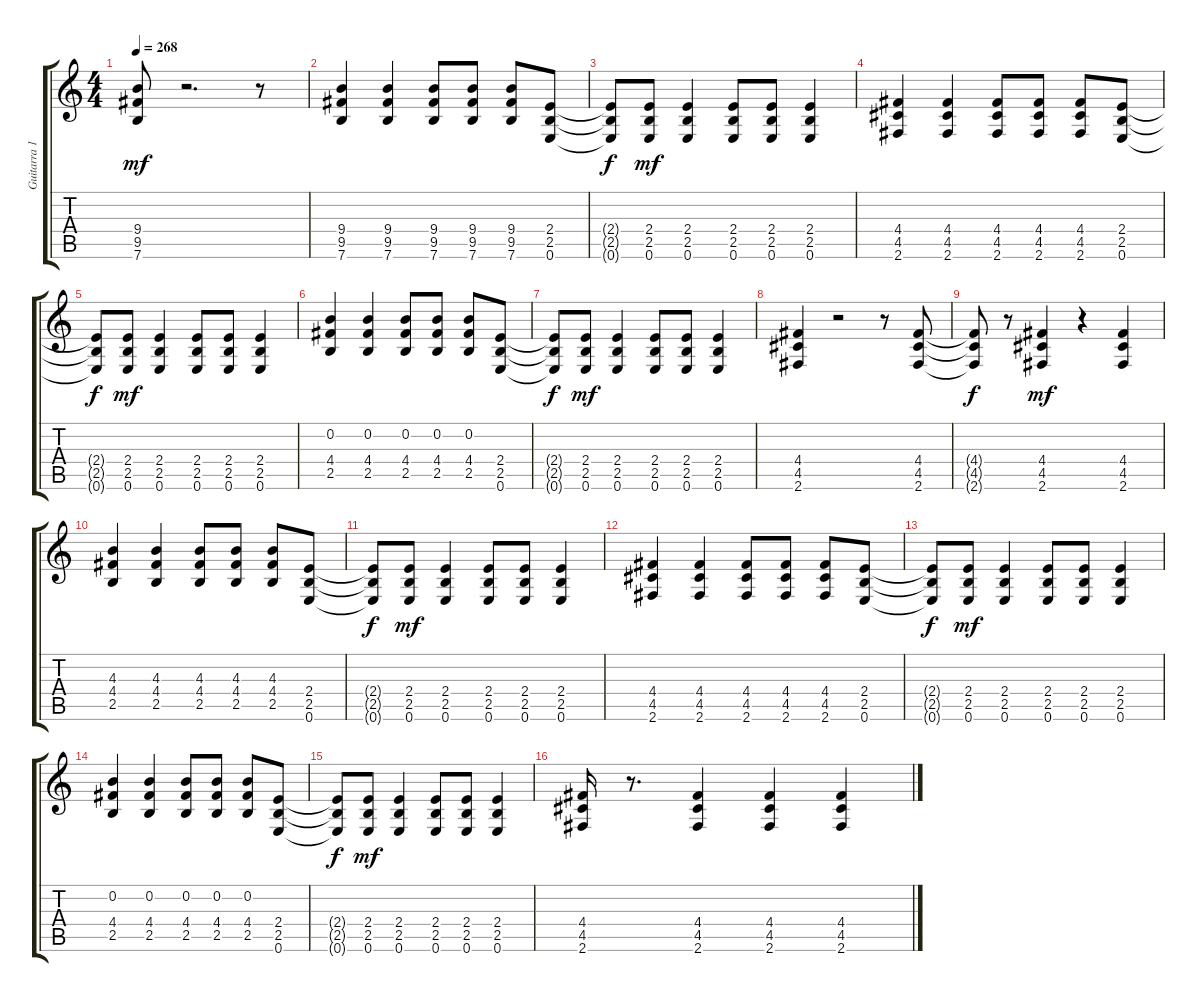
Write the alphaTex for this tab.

\track ("Guitarra 1" "Guitarra 1") {instrument distortionguitar}
\staff {score tabs}
\tuning (E4 B3 G3 D3 A2 E2) {hide}
\ts (4 4)
\tempo 268
\clef g2
\ks c
(9.4 9.5 7.6).8{dy mf} r.2{d} r.8 |
(9.4 9.5 7.6).4 (9.4 9.5 7.6).4 (9.4 9.5 7.6).8 (9.4 9.5 7.6).8 (9.4 9.5 7.6).8 (2.4 2.5 0.6).8 |
(2.4{t} 2.5{t} 0.6{t}).8{dy f} (2.4 2.5 0.6).8{dy mf} (2.4 2.5 0.6).4 (2.4 2.5 0.6).8 (2.4 2.5 0.6).8 (2.4 2.5 0.6).4 |
(4.4 4.5 2.6).4 (4.4 4.5 2.6).4 (4.4 4.5 2.6).8 (4.4 4.5 2.6).8 (4.4 4.5 2.6).8 (2.4 2.5 0.6).8 |
(2.4{t} 2.5{t} 0.6{t}).8{dy f} (2.4 2.5 0.6).8{dy mf} (2.4 2.5 0.6).4 (2.4 2.5 0.6).8 (2.4 2.5 0.6).8 (2.4 2.5 0.6).4 |
(0.2 4.4 2.5).4 (0.2 4.4 2.5).4 (0.2 4.4 2.5).8 (0.2 4.4 2.5).8 (0.2 4.4 2.5).8 (2.4 2.5 0.6).8 |
(2.4{t} 2.5{t} 0.6{t}).8{dy f} (2.4 2.5 0.6).8{dy mf} (2.4 2.5 0.6).4 (2.4 2.5 0.6).8 (2.4 2.5 0.6).8 (2.4 2.5 0.6).4 |
(4.4 4.5 2.6).4 r.2 r.8 (4.4 4.5 2.6).8 |
(4.4{t} 4.5{t} 2.6{t}).8{dy f} r.8 (4.4 4.5 2.6).4{dy mf} r.4 (4.4 4.5 2.6).4 |
(4.3 4.4 2.5).4 (4.3 4.4 2.5).4 (4.3 4.4 2.5).8 (4.3 4.4 2.5).8 (4.3 4.4 2.5).8 (2.4 2.5 0.6).8 |
(2.4{t} 2.5{t} 0.6{t}).8{dy f} (2.4 2.5 0.6).8{dy mf} (2.4 2.5 0.6).4 (2.4 2.5 0.6).8 (2.4 2.5 0.6).8 (2.4 2.5 0.6).4 |
(4.4 4.5 2.6).4 (4.4 4.5 2.6).4 (4.4 4.5 2.6).8 (4.4 4.5 2.6).8 (4.4 4.5 2.6).8 (2.4 2.5 0.6).8 |
(2.4{t} 2.5{t} 0.6{t}).8{dy f} (2.4 2.5 0.6).8{dy mf} (2.4 2.5 0.6).4 (2.4 2.5 0.6).8 (2.4 2.5 0.6).8 (2.4 2.5 0.6).4 |
(0.2 4.4 2.5).4 (0.2 4.4 2.5).4 (0.2 4.4 2.5).8 (0.2 4.4 2.5).8 (0.2 4.4 2.5).8 (2.4 2.5 0.6).8 |
(2.4{t} 2.5{t} 0.6{t}).8{dy f} (2.4 2.5 0.6).8{dy mf} (2.4 2.5 0.6).4 (2.4 2.5 0.6).8 (2.4 2.5 0.6).8 (2.4 2.5 0.6).4 |
(4.4 4.5 2.6).16 r.8{d} (4.4 4.5 2.6).4 (4.4 4.5 2.6).4 (4.4 4.5 2.6).4
